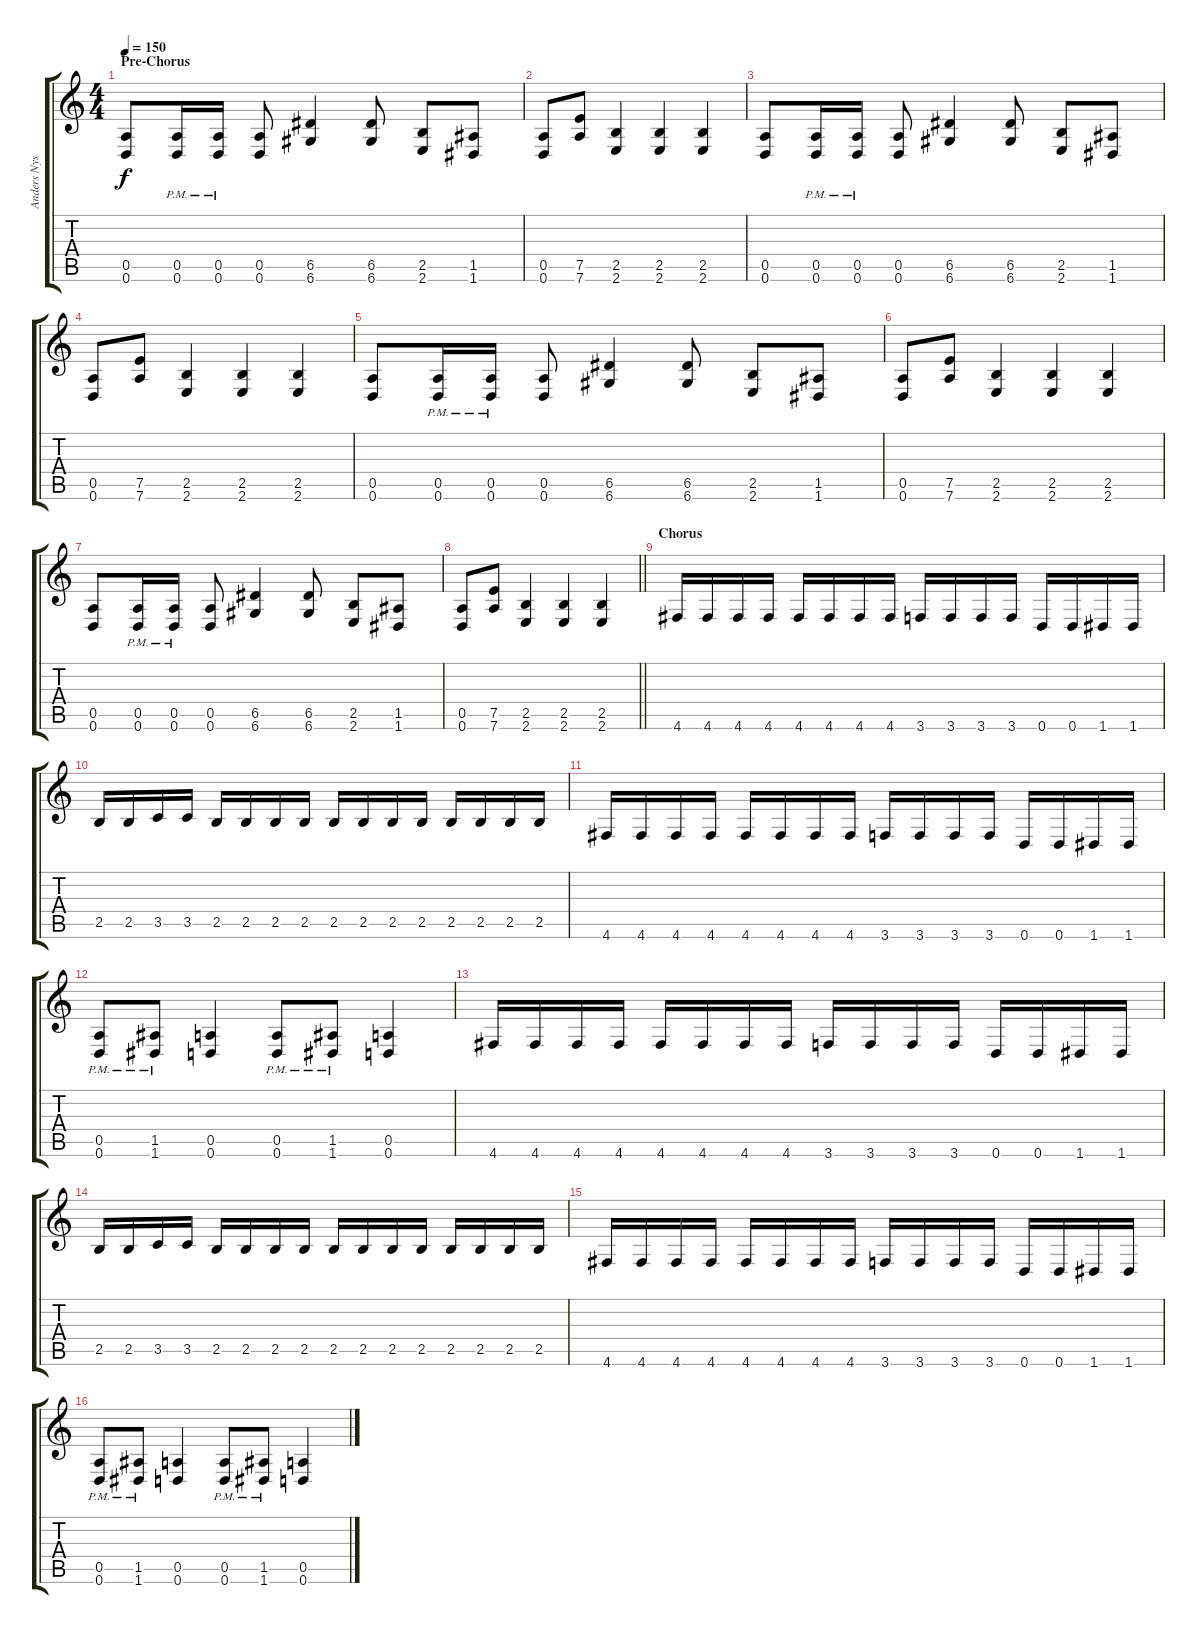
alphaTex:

\track ("Anders Nyström 2" "Anders Nys") {instrument distortionguitar}
\staff {score tabs}
\tuning (E4 B3 G3 D3 A2 D2) {hide}
\ts (4 4)
\section ("" "Pre-Chorus")
\tempo 150
\clef g2
\ks c
(0.5 0.6).8{dy f} (0.5{pm} 0.6{pm}).16 (0.5{pm} 0.6{pm}).16 (0.5 0.6).8 (6.5 6.6).4 (6.5 6.6).8 (2.5 2.6).8 (1.5 1.6).8 |
(0.5 0.6).8 (7.5 7.6).8 (2.5 2.6).4 (2.5 2.6).4 (2.5 2.6).4 |
(0.5 0.6).8 (0.5{pm} 0.6{pm}).16 (0.5{pm} 0.6{pm}).16 (0.5 0.6).8 (6.5 6.6).4 (6.5 6.6).8 (2.5 2.6).8 (1.5 1.6).8 |
(0.5 0.6).8 (7.5 7.6).8 (2.5 2.6).4 (2.5 2.6).4 (2.5 2.6).4 |
(0.5 0.6).8 (0.5{pm} 0.6{pm}).16 (0.5{pm} 0.6{pm}).16 (0.5 0.6).8 (6.5 6.6).4 (6.5 6.6).8 (2.5 2.6).8 (1.5 1.6).8 |
(0.5 0.6).8 (7.5 7.6).8 (2.5 2.6).4 (2.5 2.6).4 (2.5 2.6).4 |
(0.5 0.6).8 (0.5{pm} 0.6{pm}).16 (0.5{pm} 0.6{pm}).16 (0.5 0.6).8 (6.5 6.6).4 (6.5 6.6).8 (2.5 2.6).8 (1.5 1.6).8 |
\barLineRight lightlight
(0.5 0.6).8 (7.5 7.6).8 (2.5 2.6).4 (2.5 2.6).4 (2.5 2.6).4 |
\section ("" "Chorus")
4.6.16 4.6.16 4.6.16 4.6.16 4.6.16 4.6.16 4.6.16 4.6.16 3.6.16 3.6.16 3.6.16 3.6.16 0.6.16 0.6.16 1.6.16 1.6.16 |
2.5.16 2.5.16 3.5.16 3.5.16 2.5.16 2.5.16 2.5.16 2.5.16 2.5.16 2.5.16 2.5.16 2.5.16 2.5.16 2.5.16 2.5.16 2.5.16 |
4.6.16 4.6.16 4.6.16 4.6.16 4.6.16 4.6.16 4.6.16 4.6.16 3.6.16 3.6.16 3.6.16 3.6.16 0.6.16 0.6.16 1.6.16 1.6.16 |
(0.5{pm} 0.6).8 (1.5{pm} 1.6).8 (0.5 0.6).4 (0.5{pm} 0.6).8 (1.5{pm} 1.6).8 (0.5 0.6).4 |
4.6.16 4.6.16 4.6.16 4.6.16 4.6.16 4.6.16 4.6.16 4.6.16 3.6.16 3.6.16 3.6.16 3.6.16 0.6.16 0.6.16 1.6.16 1.6.16 |
2.5.16 2.5.16 3.5.16 3.5.16 2.5.16 2.5.16 2.5.16 2.5.16 2.5.16 2.5.16 2.5.16 2.5.16 2.5.16 2.5.16 2.5.16 2.5.16 |
4.6.16 4.6.16 4.6.16 4.6.16 4.6.16 4.6.16 4.6.16 4.6.16 3.6.16 3.6.16 3.6.16 3.6.16 0.6.16 0.6.16 1.6.16 1.6.16 |
(0.5{pm} 0.6).8 (1.5{pm} 1.6).8 (0.5 0.6).4 (0.5{pm} 0.6).8 (1.5{pm} 1.6).8 (0.5 0.6).4
